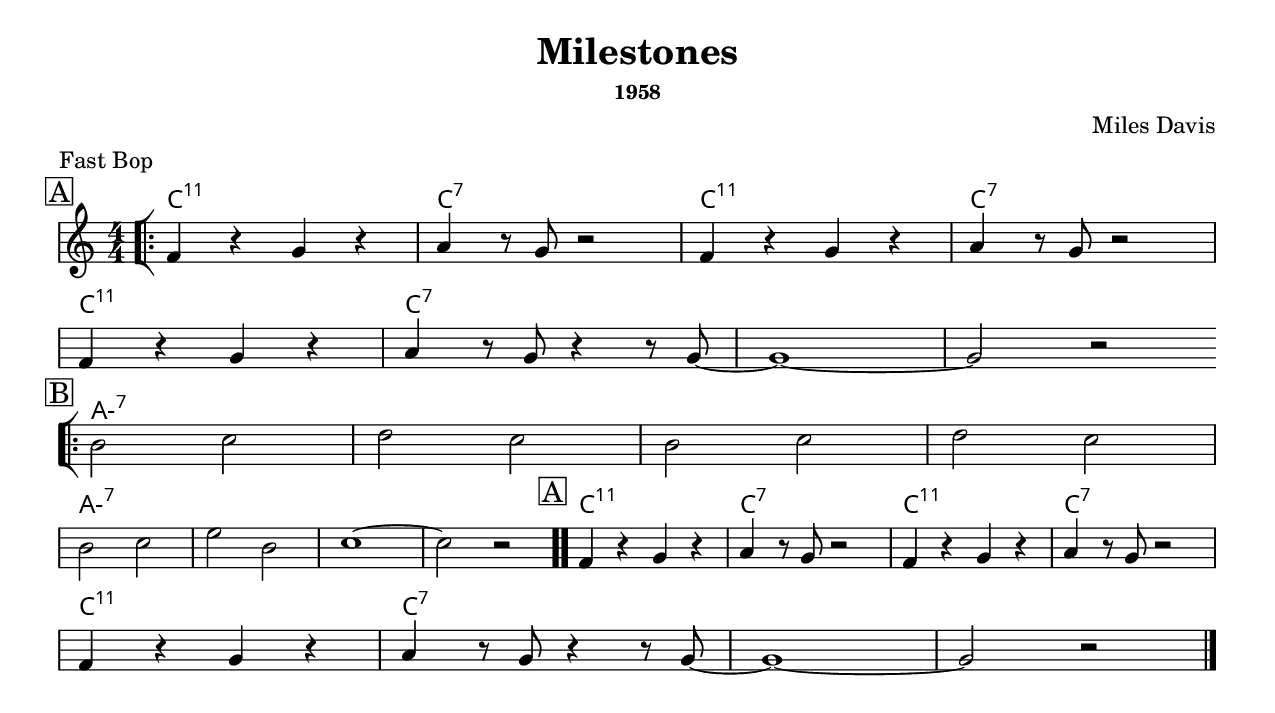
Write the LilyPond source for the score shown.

\version "2.22.1"

\include "../includes/globals.ily"
\include "../includes/chords.ily"
\include "../includes/symbols.ily"

\header {
  title = "Milestones"
  composer = "Miles Davis"
  subsubtitle = "1958"
  meter = "Fast Bop"
}

\score {
  <<
    \new ChordNames="Chords" {
      \transpose c c {
        \chordmode {
          \set chordNameExceptions = #jazzChordExceptions
          \set chordChanges = ##t

          c1:11 | c1:7 | c1:11 | c1:7 |
          c1:11 | c1:7 | c1:7 | c1:7 |
          \repeat unfold 8 { a1:m7 | }
          c1:11 | c1:7 | c1:11 | c1:7 |
          c1:11 | c1:7 | c1:7 | c1:7 |
        }
      }
    }

  \new Voice="Voice" {
    \transpose c c {
      \key c \major
      \time 4/4
      \numericTimeSignature

      \boxMark "A"
      \voltaStartBar
      f'4 r4 g'4 r4 |
      a'4 r8 g'8 r2 |
      f'4 r4 g'4 r4 |
      a'4 r8 g'8 r2 | \endLine

      f'4 r4 g'4 r4 |
      a'4 r8 g'8 r4 r8 g'8~ |
      g'1~ |
      g'2 r2 | \voltaEndBar \endLine

      \boxMark "B"
      \voltaStartBar
      b'2 c''2 |
      d''2 c''2 |
      b'2 c''2 |
      d''2 c''2 | \endLine

      b'2 c''2 |
      e''2 b'2 |
      c''1~ |
      c''2 r2 |
      \voltaEndBar

      \boxMark "A"
      \partBar
      f'4 r4 g'4 r4 |
      a'4 r8 g'8 r2 |
      f'4 r4 g'4 r4 |
      a'4 r8 g'8 r2 | \endLine

      f'4 r4 g'4 r4 |
      a'4 r8 g'8 r4 r8 g'8~ |
      g'1~ |
      g'2 r2 | \voltaEndBar \endLine


      \songEndBar
    }
  }

  \new Lyrics="Lyrics" \lyricsto "Voice" {
    \lyricmode {
    }
  }

 >>
}
